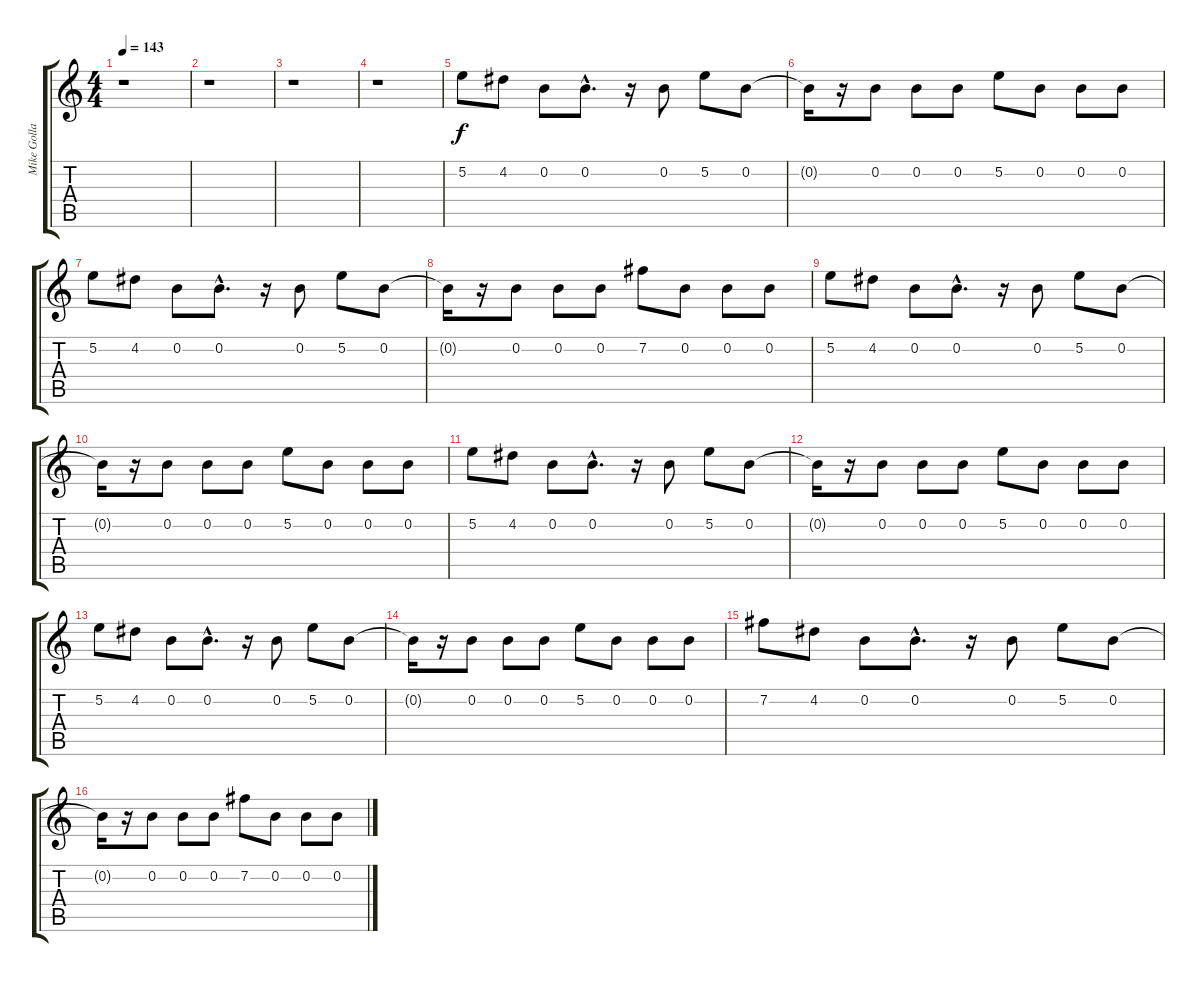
\track ("Mike Golla - Guitar" "Mike Golla") {instrument distortionguitar}
\staff {score tabs}
\tuning (E4 B3 G3 D3 A2 E2) {hide}
\ts (4 4)
\tempo 143
\clef g2
\ks c
r.1{dy f} |
r.1 |
r.1 |
r.1 |
5.2.8{volume 14} 4.2.8 0.2.8 0.2{hac}.8{d} r.16 0.2.8 5.2.8 0.2.8 |
0.2{t}.16 r.16 0.2.8 0.2.8 0.2.8 5.2.8 0.2.8 0.2.8 0.2.8 |
5.2.8 4.2.8 0.2.8 0.2{hac}.8{d} r.16 0.2.8 5.2.8 0.2.8 |
0.2{t}.16 r.16 0.2.8 0.2.8 0.2.8 7.2.8 0.2.8 0.2.8 0.2.8 |
5.2.8 4.2.8 0.2.8 0.2{hac}.8{d} r.16 0.2.8 5.2.8 0.2.8 |
0.2{t}.16 r.16 0.2.8 0.2.8 0.2.8 5.2.8 0.2.8 0.2.8 0.2.8 |
5.2.8 4.2.8 0.2.8 0.2{hac}.8{d} r.16 0.2.8 5.2.8 0.2.8 |
0.2{t}.16 r.16 0.2.8 0.2.8 0.2.8 5.2.8 0.2.8 0.2.8 0.2.8 |
5.2.8 4.2.8 0.2.8 0.2{hac}.8{d} r.16 0.2.8 5.2.8 0.2.8 |
0.2{t}.16 r.16 0.2.8 0.2.8 0.2.8 5.2.8 0.2.8 0.2.8 0.2.8 |
7.2.8 4.2.8 0.2.8 0.2{hac}.8{d} r.16 0.2.8 5.2.8 0.2.8 |
0.2{t}.16 r.16 0.2.8 0.2.8 0.2.8 7.2.8 0.2.8 0.2.8 0.2.8
